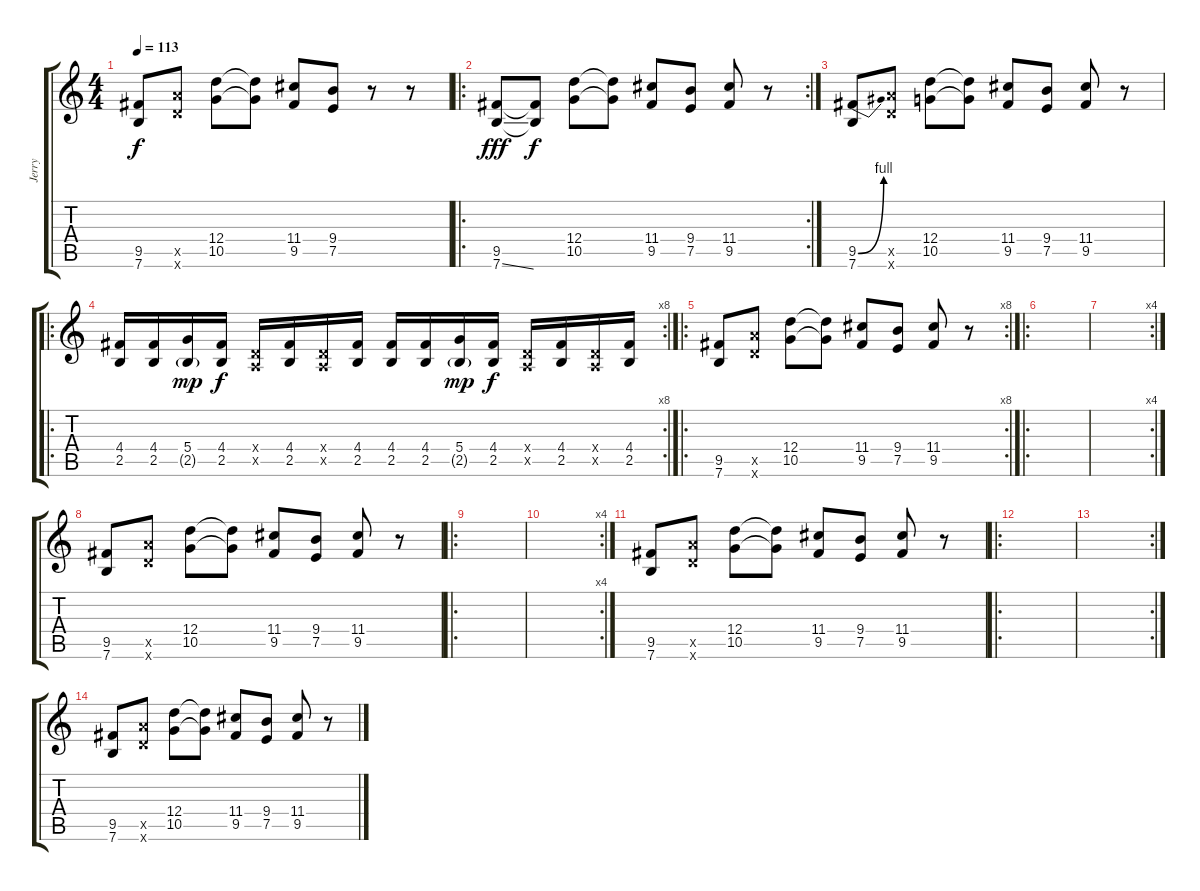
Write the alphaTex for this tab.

\track ("Jerry" "Jerry") {instrument distortionguitar}
\staff {score tabs}
\tuning (E4 B3 G3 D3 A2 E2) {hide}
\ts (4 4)
\tempo 113
\clef g2
\ks c
(9.5 7.6).8{dy f} (12.5{x} 10.6{x}).8 (12.4 10.5).8 (12.4{t} 10.5{t}).8 (11.4 9.5).8 (9.4 7.5).8 r.8 r.8 |
\ro
\rc 2
(9.5 7.6{ss}).8{dy fff} (9.5{t} 7.6{t}).8{dy f} (12.4 10.5).8 (12.4{t} 10.5{t}).8 (11.4 9.5).8 (9.4 7.5).8 (11.4 9.5).8 r.8 |
(9.5{be (bend 0 0 60 4)} 7.6).8 (12.5{x} 10.6{x}).8 (12.4 10.5).8 (12.4{t} 10.5{t}).8 (11.4 9.5).8 (9.4 7.5).8 (11.4 9.5).8 r.8 |
\ro
\rc 8
(4.4 2.5).16 (4.4 2.5).16 (5.4 2.5{g}).16{dy mp} (4.4 2.5).16{dy f} (0.4{x} 0.5{x}).16 (4.4 2.5).16 (0.4{x} 0.5{x}).16 (4.4 2.5).16 (4.4 2.5).16 (4.4 2.5).16 (5.4 2.5{g}).16{dy mp} (4.4 2.5).16{dy f} (0.4{x} 0.5{x}).16 (4.4 2.5).16 (0.4{x} 0.5{x}).16 (4.4 2.5).16 |
\ro
\rc 8
(9.5 7.6).8 (12.5{x} 10.6{x}).8 (12.4 10.5).8 (12.4{t} 10.5{t}).8 (11.4 9.5).8 (9.4 7.5).8 (11.4 9.5).8 r.8 |
\ro
|
\rc 4
|
(9.5 7.6).8 (12.5{x} 10.6{x}).8 (12.4 10.5).8 (12.4{t} 10.5{t}).8 (11.4 9.5).8 (9.4 7.5).8 (11.4 9.5).8 r.8 |
\ro
|
\rc 4
|
(9.5 7.6).8 (12.5{x} 10.6{x}).8 (12.4 10.5).8 (12.4{t} 10.5{t}).8 (11.4 9.5).8 (9.4 7.5).8 (11.4 9.5).8 r.8 |
\ro
|
\rc 2
|
(9.5 7.6).8 (12.5{x} 10.6{x}).8 (12.4 10.5).8 (12.4{t} 10.5{t}).8 (11.4 9.5).8 (9.4 7.5).8 (11.4 9.5).8 r.8
